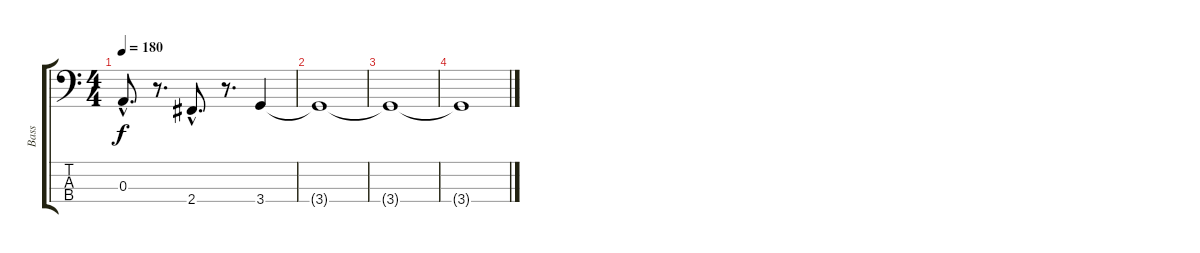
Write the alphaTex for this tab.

\track ("Bass" "Bass") {instrument electricbassfinger}
\staff {score tabs}
\tuning (G2 D2 A1 E1) {hide}
\ts (4 4)
\tempo 180
\clef f4
\ks c
0.3{hac}.8{d dy f} r.8{d} 2.4{hac}.8{d} r.8{d} 3.4.4 |
3.4{t}.1 |
3.4{t}.1{volume 0} |
3.4{t}.1
